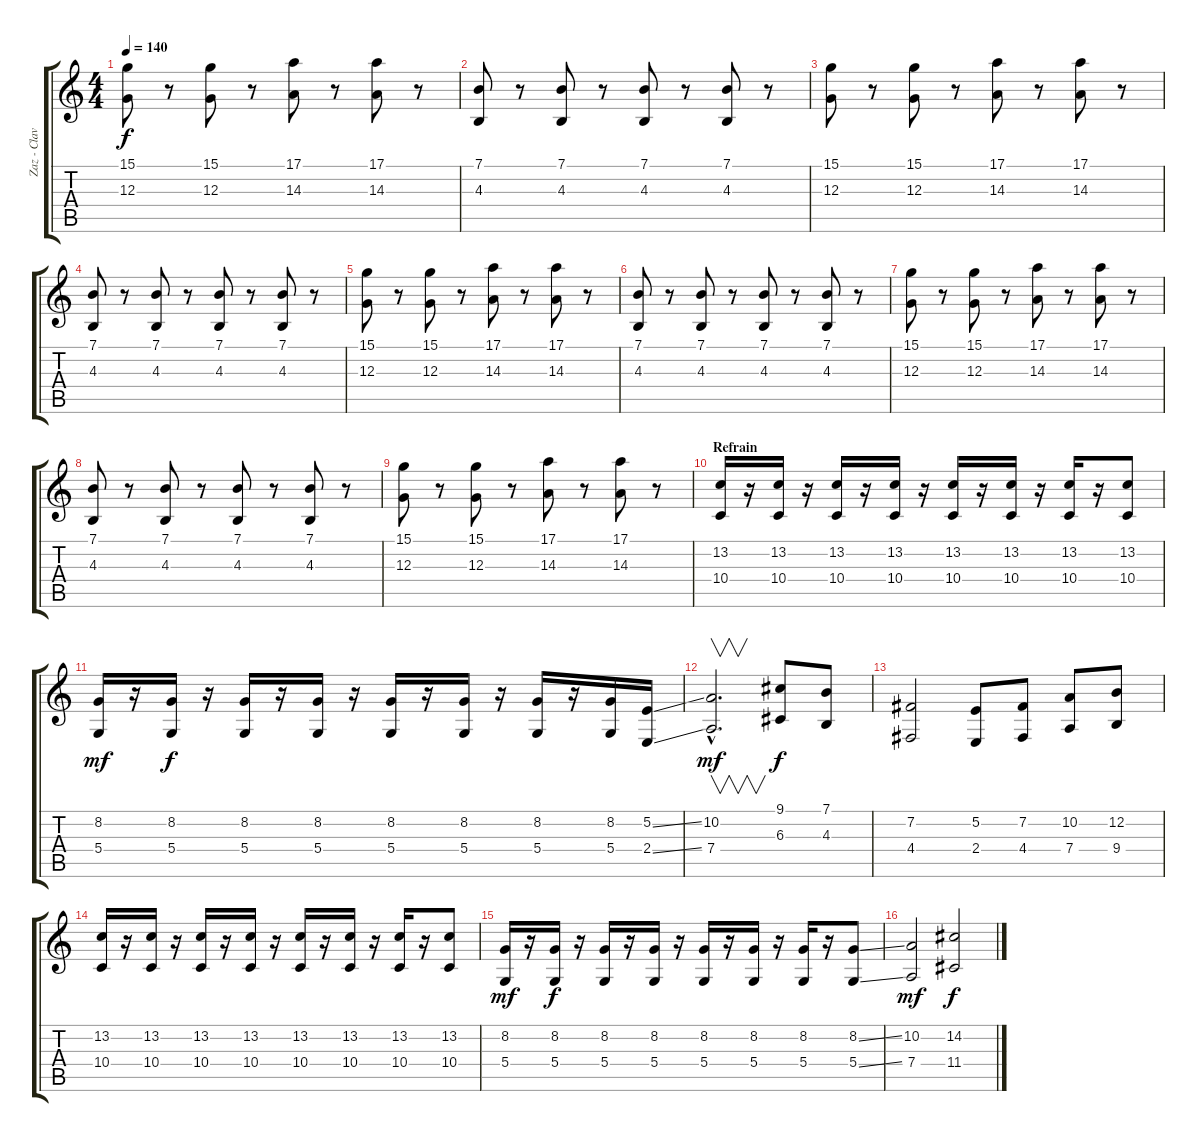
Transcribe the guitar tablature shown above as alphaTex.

\track ("Zaz - Clavier (string)" "Zaz - Clav") {instrument stringensemble1}
\staff {score tabs}
\tuning (E4 B3 G3 D3 A2 E2) {hide}
\ts (4 4)
\tempo 140
\clef g2
\ks c
(15.1 12.3).8{dy f} r.8 (15.1 12.3).8 r.8 (17.1 14.3).8 r.8 (17.1 14.3).8 r.8 |
(7.1 4.3).8 r.8 (7.1 4.3).8 r.8 (7.1 4.3).8 r.8 (7.1 4.3).8 r.8 |
(15.1 12.3).8 r.8 (15.1 12.3).8 r.8 (17.1 14.3).8 r.8 (17.1 14.3).8 r.8 |
(7.1 4.3).8 r.8 (7.1 4.3).8 r.8 (7.1 4.3).8 r.8 (7.1 4.3).8 r.8 |
(15.1 12.3).8 r.8 (15.1 12.3).8 r.8 (17.1 14.3).8 r.8 (17.1 14.3).8 r.8 |
(7.1 4.3).8 r.8 (7.1 4.3).8 r.8 (7.1 4.3).8 r.8 (7.1 4.3).8 r.8 |
(15.1 12.3).8 r.8 (15.1 12.3).8 r.8 (17.1 14.3).8 r.8 (17.1 14.3).8 r.8 |
(7.1 4.3).8 r.8 (7.1 4.3).8 r.8 (7.1 4.3).8 r.8 (7.1 4.3).8 r.8 |
(15.1 12.3).8 r.8 (15.1 12.3).8 r.8 (17.1 14.3).8 r.8 (17.1 14.3).8 r.8 |
\section ("" "Refrain")
(13.2 10.4).16 r.16 (13.2 10.4).16 r.16 (13.2 10.4).16 r.16 (13.2 10.4).16 r.16 (13.2 10.4).16 r.16 (13.2 10.4).16 r.16 (13.2 10.4).16 r.16 (13.2 10.4).8 |
(8.2 5.4).16{dy mf} r.16 (8.2 5.4).16{dy f} r.16 (8.2 5.4).16 r.16 (8.2 5.4).16 r.16 (8.2 5.4).16 r.16 (8.2 5.4).16 r.16 (8.2 5.4).16 r.16 (8.2 5.4).16 (5.2{ss} 2.4{ss}).16 |
(10.2{hac} 7.4{hac}).2{v d dy mf} (9.1 6.3).8{dy f} (7.1 4.3).8 |
(7.2 4.4).2 (5.2 2.4).8 (7.2 4.4).8 (10.2 7.4).8 (12.2 9.4).8 |
(13.2 10.4).16 r.16 (13.2 10.4).16 r.16 (13.2 10.4).16 r.16 (13.2 10.4).16 r.16 (13.2 10.4).16 r.16 (13.2 10.4).16 r.16 (13.2 10.4).16 r.16 (13.2 10.4).8 |
(8.2 5.4).16{dy mf} r.16 (8.2 5.4).16{dy f} r.16 (8.2 5.4).16 r.16 (8.2 5.4).16 r.16 (8.2 5.4).16 r.16 (8.2 5.4).16 r.16 (8.2 5.4).16 r.16 (8.2{ss} 5.4{ss}).8 |
(10.2 7.4).2{dy mf} (14.2 11.4).2{dy f}
